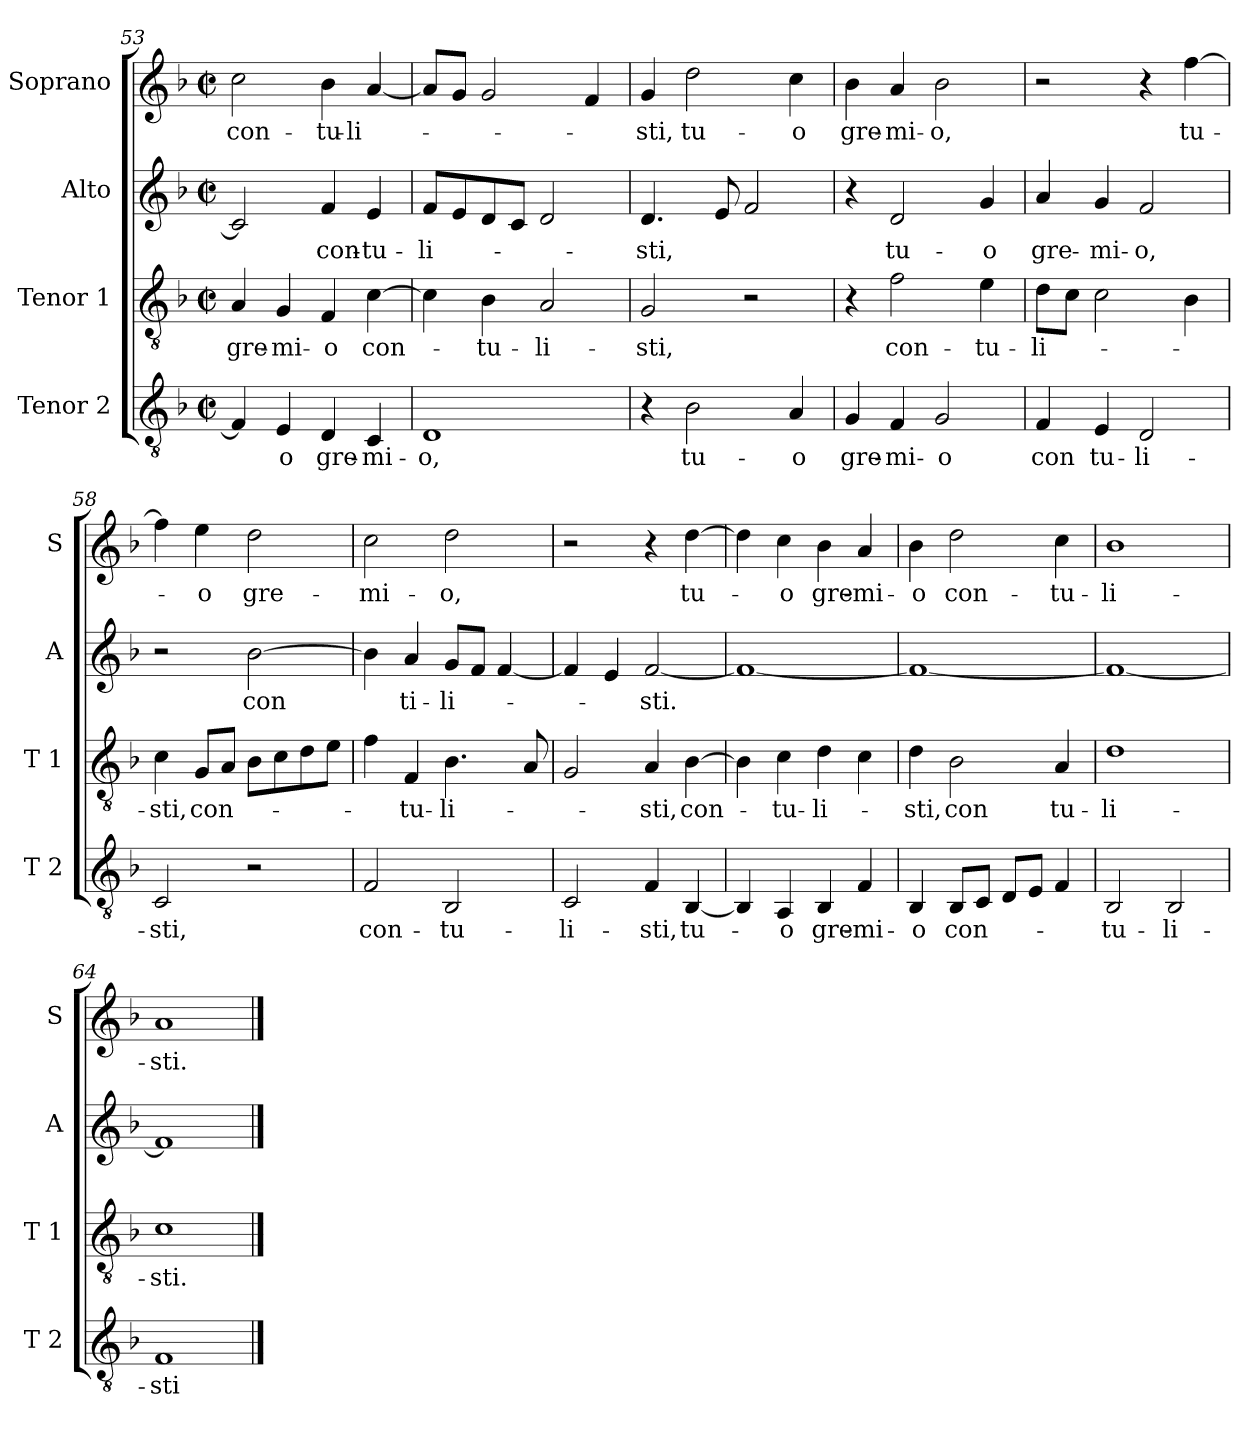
**kern	**text	**kern	**text	**kern	**text	**kern	**text
*part4	*part4	*part3	*part3	*part2	*part2	*part1	*part1
*staff4	*staff4	*staff3	*staff3	*staff2	*staff2	*staff1	*staff1
*I"Tenor 2	*	*I"Tenor 1	*	*I"Alto	*	*I"Soprano	*
*I'T 2	*	*I'T 1	*	*I'A	*	*I'S	*
!!LO:PB:g=z
*clefGv2	*	*clefGv2	*	*clefG2	*	*clefG2	*
*k[b-]	*	*k[b-]	*	*k[b-]	*	*k[b-]	*
*F:	*	*F:	*	*F:	*	*F:	*
*M2/2	*	*M2/2	*	*M2/2	*	*M2/2	*
*met(c|)	*	*met(c|)	*	*met(c|)	*	*met(c|)	*
=53	=53	=53	=53	=53	=53	=53	=53
!	!	!	!LO:LY:b	!	!	!	!LO:LY:b
4F/]	.	4A/	gre-	2c/]	.	2cc\	con-
!	!LO:LY:b	!	!LO:LY:b	!	!	!	!
4E/	-o	4G/	-mi-	.	.	.	.
!	!LO:LY:b	!	!LO:LY:b	!	!LO:LY:b	!	!LO:LY:b
4D/	gre-	4F/	-o	4f/	con-	4b-\	-tu-
!	!LO:LY:b	!	!LO:LY:b	!	!LO:LY:b	!	!LO:LY:b
4C/	-mi-	[4c\	con-	4e/	-tu-	[4a/	-li-
=54	=54	=54	=54	=54	=54	=54	=54
!	!LO:LY:b	!	!	!	!LO:LY:b	!	!
1D	-o,	4c\]	.	8f/L	-li-	8a/L]	.
.	.	.	.	8e/	.	8g/J	.
!	!	!	!LO:LY:b	!	!	!	!
.	.	4B-\	-tu-	8d/	.	2g/	.
.	.	.	.	8c/J	.	.	.
!	!	!	!LO:LY:b	!	!	!	!
.	.	2A/	-li-	2d/	.	.	.
.	.	.	.	.	.	4f/	.
=55	=55	=55	=55	=55	=55	=55	=55
!	!	!	!LO:LY:b	!	!LO:LY:b	!	!LO:LY:b
4r	.	2G/	-sti,	4.d/	-sti,	4g/	-sti,
!	!LO:LY:b	!	!	!	!	!	!LO:LY:b
2B-\	tu-	.	.	.	.	2dd\	tu-
.	.	.	.	8e/	.	.	.
.	.	2r	.	2f/	.	.	.
!	!LO:LY:b	!	!	!	!	!	!LO:LY:b
4A/	-o	.	.	.	.	4cc\	-o
=56	=56	=56	=56	=56	=56	=56	=56
!	!LO:LY:b	!	!	!	!	!	!LO:LY:b
4G/	gre-	4r	.	4r	.	4b-\	gre-
!	!LO:LY:b	!	!LO:LY:b	!	!LO:LY:b	!	!LO:LY:b
4F/	-mi-	2f\	con-	2d/	tu-	4a/	-mi-
!	!LO:LY:b	!	!	!	!	!	!LO:LY:b
2G/	-o	.	.	.	.	2b-\	-o,
!	!	!	!LO:LY:b	!	!LO:LY:b	!	!
.	.	4e\	-tu-	4g/	-o	.	.
=57	=57	=57	=57	=57	=57	=57	=57
!	!LO:LY:b	!	!LO:LY:b	!	!LO:LY:b	!	!
4F/	con	8d\L	-li-	4a/	gre-	2r	.
.	.	8c\J	.	.	.	.	.
!	!LO:LY:b	!	!	!	!LO:LY:b	!	!
4E/	tu-	2c\	.	4g/	-mi-	.	.
!	!LO:LY:b	!	!	!	!LO:LY:b	!	!
2D/	-li-	.	.	2f/	-o,	4r	.
!	!	!	!	!	!	!	!LO:LY:b
.	.	4B-\	.	.	.	[4ff\	tu-
=58	=58	=58	=58	=58	=58	=58	=58
!	!LO:LY:b	!	!LO:LY:b	!	!	!	!
2C/	-sti,	4c\	-sti,	2r	.	4ff\]	.
!	!	!	!LO:LY:b	!	!	!	!LO:LY:b
.	.	8G/L	con-	.	.	4ee\	-o
.	.	8A/J	.	.	.	.	.
!	!	!	!	!	!LO:LY:b	!	!LO:LY:b
2r	.	8B-\L	.	[2b-\	con	2dd\	gre-
.	.	8c\	.	.	.	.	.
.	.	8d\	.	.	.	.	.
.	.	8e\J	.	.	.	.	.
!!LO:LB:g=z
=59	=59	=59	=59	=59	=59	=59	=59
!	!LO:LY:b	!	!	!	!	!	!LO:LY:b
2F/	con-	4f\	.	4b-\]	.	2cc\	-mi-
!	!	!	!LO:LY:b	!	!LO:LY:b	!	!
.	.	4F/	-tu-	4a/	ti-	.	.
!	!LO:LY:b	!	!LO:LY:b	!	!LO:LY:b	!	!LO:LY:b
2BB-/	-tu-	4.B-\	-li-	8g/L	-li-	2dd\	-o,
.	.	.	.	8f/J	.	.	.
.	.	.	.	[4f/	.	.	.
.	.	8A/	.	.	.	.	.
=60	=60	=60	=60	=60	=60	=60	=60
!	!LO:LY:b	!	!	!	!	!	!
2C/	-li-	2G/	.	4f/]	.	2r	.
.	.	.	.	4e/	.	.	.
!	!LO:LY:b	!	!LO:LY:b	!	!LO:LY:b	!	!
4F/	-sti,	4A/	-sti,	[2f/	-sti.	4r	.
!	!LO:LY:b	!	!LO:LY:b	!	!	!	!LO:LY:b
[4BB-/	tu-	[4B-\	con-	.	.	[4dd\	tu-
=61	=61	=61	=61	=61	=61	=61	=61
4BB-/]	.	4B-\]	.	1f_	.	4dd\]	.
!	!LO:LY:b	!	!LO:LY:b	!	!	!	!LO:LY:b
4AA/	-o	4c\	-tu-	.	.	4cc\	-o
!	!LO:LY:b	!	!LO:LY:b	!	!	!	!LO:LY:b
4BB-/	gre-	4d\	-li-	.	.	4b-\	gre-
!	!LO:LY:b	!	!	!	!	!	!LO:LY:b
4F/	-mi-	4c\	.	.	.	4a/	-mi-
=62	=62	=62	=62	=62	=62	=62	=62
!	!LO:LY:b	!	!LO:LY:b	!	!	!	!LO:LY:b
4BB-/	-o	4d\	-sti,	1f_	.	4b-\	-o
!	!LO:LY:b	!	!LO:LY:b	!	!	!	!LO:LY:b
8BB-/L	con-	2B-\	con	.	.	2dd\	con-
8C/J	.	.	.	.	.	.	.
8D/L	.	.	.	.	.	.	.
8E/J	.	.	.	.	.	.	.
!	!	!	!LO:LY:b	!	!	!	!LO:LY:b
4F/	.	4A/	tu-	.	.	4cc\	-tu-
=63	=63	=63	=63	=63	=63	=63	=63
!	!LO:LY:b	!	!LO:LY:b	!	!	!	!LO:LY:b
2BB-/	-tu-	1d	-li-	1f_	.	1b-	-li-
!	!LO:LY:b	!	!	!	!	!	!
2BB-/	-li-	.	.	.	.	.	.
=64	=64	=64	=64	=64	=64	=64	=64
!	!LO:LY:b	!	!LO:LY:b	!	!	!	!LO:LY:b
1F	-sti	1c	-sti.	1f]	.	1a	-sti.
==	==	==	==	==	==	==	==
*-	*-	*-	*-	*-	*-	*-	*-
